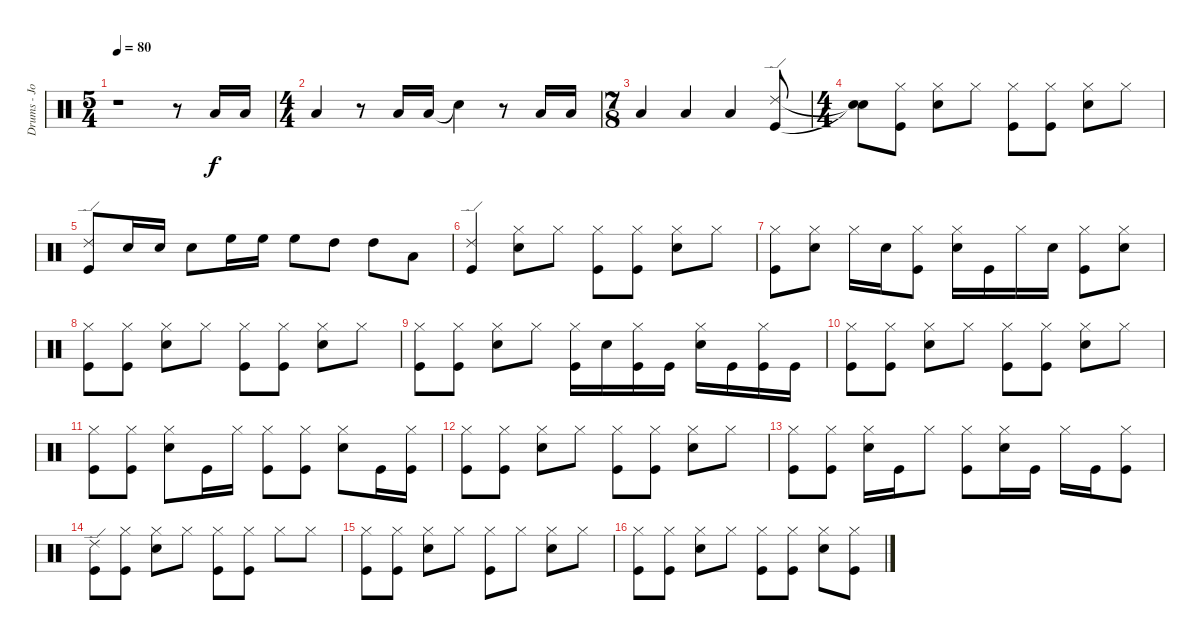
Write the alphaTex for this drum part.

\track ("Drums - John Bohan" "Drums - Jo") {instrument percussion}
\staff {score}
\articulation defaults
\ts (5 4)
\tempo 80
\clef neutral
\ks c
r.1{dy f} r.8 "Low Tom (hit)".16 "Low Tom (hit)".16 |
\ts (4 4)
"Low Tom (hit)".4 r.8 "Low Tom (hit)".16 "Low Tom (hit)".16 "Snare (hit)"{t}.4 r.8 "Low Tom (hit)".16 "Low Tom (hit)".16 |
\ts (7 8)
"Low Tom (hit)".4 "Low Tom (hit)".4 "Low Tom (hit)".4 ("Ride (edge) 2" "Kick (hit)").8 |
\ts (4 4)
("Snare (hit)"{t} "Snare (hit)"{t}).8 ("Hi-Hat (closed)" "Kick (hit)").8 ("Hi-Hat (closed)" "Snare (hit) 2").8 "Hi-Hat (closed)".8 ("Hi-Hat (closed)" "Kick (hit)").8 ("Hi-Hat (closed)" "Kick (hit)").8 ("Hi-Hat (closed)" "Snare (hit) 2").8 "Hi-Hat (closed)".8 |
("Ride (edge) 2" "Kick (hit)").8 "Snare (hit) 2".16 "Snare (hit) 2".16 "Snare (hit) 2".8 "High Floor Tom (hit)".16 "High Floor Tom (hit)".16 "High Floor Tom (hit)".8 "High Tom (hit)".8 "High Tom (hit)".8 "Low Tom (hit)".8 |
("Ride (edge) 2" "Kick (hit)").4 ("Hi-Hat (closed)" "Snare (hit) 2").8 "Hi-Hat (closed)".8 ("Hi-Hat (closed)" "Kick (hit)").8 ("Hi-Hat (closed)" "Kick (hit)").8 ("Hi-Hat (closed)" "Snare (hit) 2").8 "Hi-Hat (closed)".8 |
("Hi-Hat (closed)" "Kick (hit)").8 ("Hi-Hat (closed)" "Snare (hit) 2").8 "Hi-Hat (closed)".16 "Snare (hit) 2".16 ("Hi-Hat (closed)" "Kick (hit)").8 ("Hi-Hat (closed)" "Snare (hit) 2").16 "Kick (hit)".16 "Hi-Hat (closed)".16 "Snare (hit) 2".16 ("Hi-Hat (closed)" "Kick (hit)").8 ("Hi-Hat (closed)" "Snare (hit) 2").8 |
("Hi-Hat (closed)" "Kick (hit)").8 ("Hi-Hat (closed)" "Kick (hit)").8 ("Hi-Hat (closed)" "Snare (hit) 2").8 "Hi-Hat (closed)".8 ("Hi-Hat (closed)" "Kick (hit)").8 ("Hi-Hat (closed)" "Kick (hit)").8 ("Hi-Hat (closed)" "Snare (hit) 2").8 "Hi-Hat (closed)".8 |
("Hi-Hat (closed)" "Kick (hit)").8 ("Hi-Hat (closed)" "Kick (hit)").8 ("Hi-Hat (closed)" "Snare (hit) 2").8 "Hi-Hat (closed)".8 ("Hi-Hat (closed)" "Kick (hit)").16 "Snare (hit) 2".16 ("Hi-Hat (closed)" "Kick (hit)").16 "Kick (hit)".16 ("Hi-Hat (closed)" "Snare (hit) 2").16 "Kick (hit)".16 ("Hi-Hat (closed)" "Kick (hit)").16 "Kick (hit)".16 |
("Hi-Hat (closed)" "Kick (hit)").8 ("Hi-Hat (closed)" "Kick (hit)").8 ("Hi-Hat (closed)" "Snare (hit) 2").8 "Hi-Hat (closed)".8 ("Hi-Hat (closed)" "Kick (hit)").8 ("Hi-Hat (closed)" "Kick (hit)").8 ("Hi-Hat (closed)" "Snare (hit) 2").8 "Hi-Hat (closed)".8 |
("Hi-Hat (closed)" "Kick (hit)").8 ("Hi-Hat (closed)" "Kick (hit)").8 ("Hi-Hat (closed)" "Snare (hit) 2").8 "Kick (hit)".16 "Hi-Hat (closed)".16 ("Hi-Hat (closed)" "Kick (hit)").8 ("Hi-Hat (closed)" "Kick (hit)").8 ("Hi-Hat (closed)" "Snare (hit) 2").8 "Kick (hit)".16 ("Hi-Hat (closed)" "Kick (hit)").16 |
("Hi-Hat (closed)" "Kick (hit)").8 ("Hi-Hat (closed)" "Kick (hit)").8 ("Hi-Hat (closed)" "Snare (hit) 2").8 "Hi-Hat (closed)".8 ("Hi-Hat (closed)" "Kick (hit)").8 ("Hi-Hat (closed)" "Kick (hit)").8 ("Hi-Hat (closed)" "Snare (hit) 2").8 "Hi-Hat (closed)".8 |
("Hi-Hat (closed)" "Kick (hit)").8 ("Hi-Hat (closed)" "Kick (hit)").8 ("Hi-Hat (closed)" "Snare (hit) 2").16 "Kick (hit)".16 "Hi-Hat (closed)".8 ("Hi-Hat (closed)" "Kick (hit)").8 ("Hi-Hat (closed)" "Snare (hit) 2").16 "Kick (hit)".16 "Hi-Hat (closed)".16 "Kick (hit)".16 ("Hi-Hat (closed)" "Kick (hit)").8 |
("Ride (edge) 2" "Kick (hit)").8 ("Hi-Hat (closed)" "Kick (hit)").8 ("Hi-Hat (closed)" "Snare (hit) 2").8 "Hi-Hat (closed)".8 ("Hi-Hat (closed)" "Kick (hit)").8 ("Hi-Hat (closed)" "Kick (hit)").8 "Hi-Hat (closed)".8 "Hi-Hat (closed)".8 |
("Hi-Hat (closed)" "Kick (hit)").8 ("Hi-Hat (closed)" "Kick (hit)").8 ("Hi-Hat (closed)" "Snare (hit) 2").8 "Hi-Hat (closed)".8 ("Hi-Hat (closed)" "Kick (hit)").8 "Hi-Hat (closed)".8 ("Hi-Hat (closed)" "Snare (hit) 2").8 "Hi-Hat (closed)".8 |
("Hi-Hat (closed)" "Kick (hit)").8 ("Hi-Hat (closed)" "Kick (hit)").8 ("Hi-Hat (closed)" "Snare (hit) 2").8 "Hi-Hat (closed)".8 ("Hi-Hat (closed)" "Kick (hit)").8 ("Hi-Hat (closed)" "Kick (hit)").8 ("Hi-Hat (closed)" "Snare (hit) 2").8 ("Hi-Hat (closed)" "Kick (hit)").8
